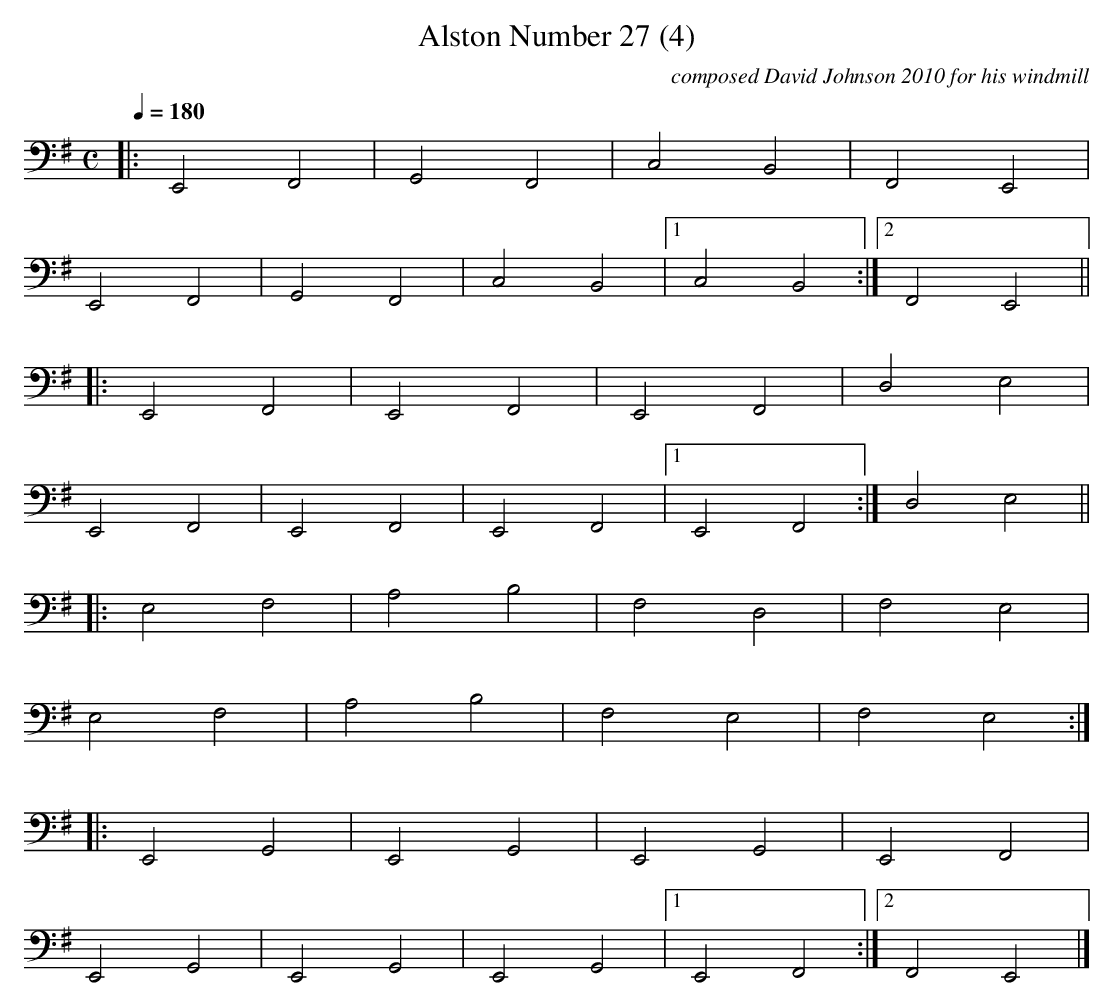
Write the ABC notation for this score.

X:1
T:Alston Number 27 (4)
C:composed David Johnson 2010 for his windmill
M:C
L:1/4
Q:180
K:G
|:E,,2F,,2|G,,2F,,2|C,2B,,2|F,,2E,,2|
E,,2F,,2|G,,2F,,2|C,2B,,2|1C,2B,,2:|2F,,2E,,2||
|:E,,2F,,2|E,,2F,,2|E,,2F,,2|D,2E,2|
E,,2F,,2|E,,2F,,2|E,,2F,,2|1E,,2F,,2:|D,2E,2||
|:E,2F,2|A,2B,2|F,2D,2|F,2E,2|
E,2F,2|A,2B,2|F,2E,2|F,2E,2:|
|:E,,2G,,2|E,,2G,,2|E,,2G,,2|E,,2F,,2|
E,,2G,,2|E,,2G,,2|E,,2G,,2|1E,,2F,,2:|2F,,2E,,2|]
